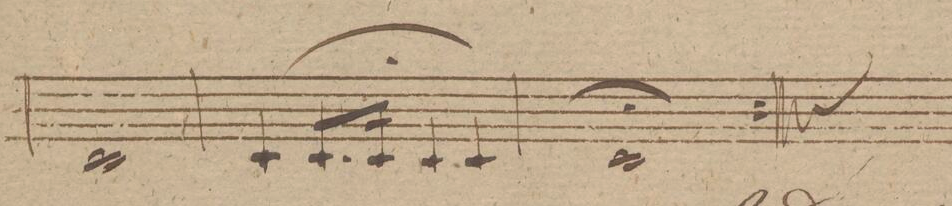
**kern	**dynam
*I"Clarino 2do in E.	*
*clefG2	*
*k[f#c#g#d#]	*
*met(c)	*
*M4/4	*
1e/	.
=79	=79
4e/;	.
8.e/L	.
16e/Jk	.
4e/	.
4e/	.
=80	=80
1e/;	.
==	=:||
*-	*-
